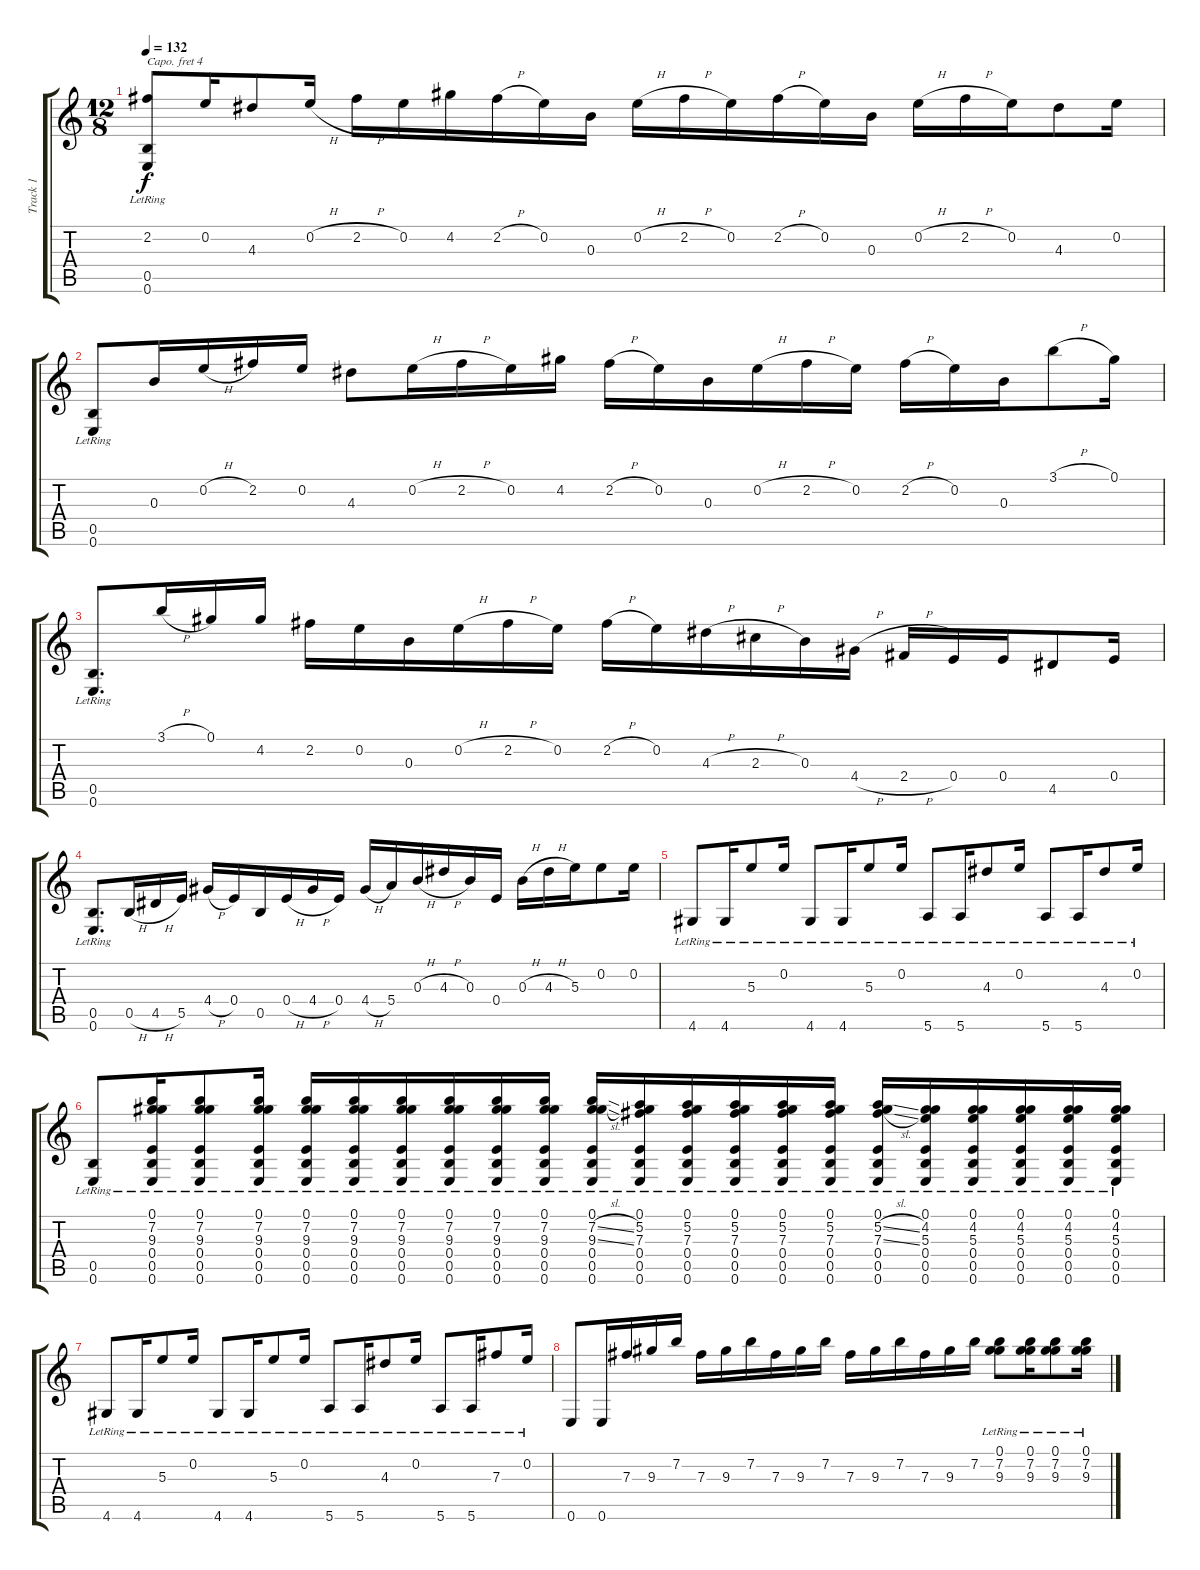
\track ("Track 1" "Track 1") {instrument acousticguitarsteel}
\staff {score tabs}
\capo 4
\tuning (E4 C4 G3 C3 G2 C2) {hide}
\ts (12 8)
\tempo 132
\clef g2
\ks c
(2.2{lr} 0.5{lr} 0.6{lr}).8{dy f} 0.2.16 4.3.8 0.2{h}.16 2.2{h}.16 0.2.16 4.2.16 2.2{h}.16 0.2.16 0.3.16 0.2{h}.16 2.2{h}.16 0.2.16 2.2{h}.16 0.2.16 0.3.16 0.2{h}.16 2.2{h}.16 0.2.16 4.3.8 0.2.16 |
(0.5{lr} 0.6{lr}).8 0.3.16 0.2{h}.16 2.2.16 0.2.16 4.3.8 0.2{h}.16 2.2{h}.16 0.2.16 4.2.16 2.2{h}.16 0.2.16 0.3.16 0.2{h}.16 2.2{h}.16 0.2.16 2.2{h}.16 0.2.16 0.3.16 3.1{h}.8 0.1.16 |
(0.5{lr} 0.6{lr}).8{d} 3.1{h}.16 0.1.16 4.2.16 2.2.16 0.2.16 0.3.16 0.2{h}.16 2.2{h}.16 0.2.16 2.2{h}.16 0.2.16 4.3{h}.16 2.3{h}.16 0.3.16 4.4{h}.16 2.4{h}.16 0.4.16 0.4.16 4.5.8 0.4.16 |
(0.5{lr} 0.6{lr}).8{d} 0.5{h}.16 4.5{h}.16 5.5.16 4.4{h}.16 0.4.16 0.5.16 0.4{h}.16 4.4{h}.16 0.4.16 4.4{h}.16 5.4.16 0.3{h}.16 4.3{h}.16 0.3.16 0.4.16 0.3{h}.16 4.3{h}.16 5.3.16 0.2.8 0.2.16 |
4.6{lr}.8 4.6{lr}.16 5.3{lr}.8 0.2{lr}.16 4.6{lr}.8 4.6{lr}.16 5.3{lr}.8 0.2{lr}.16 5.6{lr}.8 5.6{lr}.16 4.3{lr}.8 0.2{lr}.16 5.6{lr}.8 5.6{lr}.16 4.3{lr}.8 0.2{lr}.16 |
(0.5{lr} 0.6{lr}).8 (0.1{lr} 7.2{lr} 9.3{lr} 0.4{lr} 0.5{lr} 0.6{lr}).16 (0.1{lr} 7.2{lr} 9.3{lr} 0.4{lr} 0.5{lr} 0.6{lr}).8 (0.1{lr} 7.2{lr} 9.3{lr} 0.4{lr} 0.5{lr} 0.6{lr}).16 (0.1{lr} 7.2{lr} 9.3{lr} 0.4{lr} 0.5{lr} 0.6{lr}).16 (0.1{lr} 7.2{lr} 9.3{lr} 0.4{lr} 0.5{lr} 0.6{lr}).16 (0.1{lr} 7.2{lr} 9.3{lr} 0.4{lr} 0.5{lr} 0.6{lr}).16 (0.1{lr} 7.2{lr} 9.3{lr} 0.4{lr} 0.5{lr} 0.6{lr}).16 (0.1{lr} 7.2{lr} 9.3{lr} 0.4{lr} 0.5{lr} 0.6{lr}).16 (0.1{lr} 7.2{lr} 9.3{lr} 0.4{lr} 0.5{lr} 0.6{lr}).16 (0.1{lr} 7.2{sl lr} 9.3{sl lr} 0.4{lr} 0.5{lr} 0.6{lr}).16 (0.1{lr} 5.2{lr} 7.3{lr} 0.4{lr} 0.5{lr} 0.6{lr}).16 (0.1{lr} 5.2{lr} 7.3{lr} 0.4{lr} 0.5{lr} 0.6{lr}).16 (0.1{lr} 5.2{lr} 7.3{lr} 0.4{lr} 0.5{lr} 0.6{lr}).16 (0.1{lr} 5.2{lr} 7.3{lr} 0.4{lr} 0.5{lr} 0.6{lr}).16 (0.1{lr} 5.2{lr} 7.3{lr} 0.4{lr} 0.5{lr} 0.6{lr}).16 (0.1{lr} 5.2{sl lr} 7.3{sl lr} 0.4{lr} 0.5{lr} 0.6{lr}).16 (0.1{lr} 4.2{lr} 5.3{lr} 0.4{lr} 0.5{lr} 0.6{lr}).16 (0.1{lr} 4.2{lr} 5.3{lr} 0.4{lr} 0.5{lr} 0.6{lr}).16 (0.1{lr} 4.2{lr} 5.3{lr} 0.4{lr} 0.5{lr} 0.6{lr}).16 (0.1{lr} 4.2{lr} 5.3{lr} 0.4{lr} 0.5{lr} 0.6{lr}).16 (0.1{lr} 4.2{lr} 5.3{lr} 0.4{lr} 0.5{lr} 0.6{lr}).16 |
4.6{lr}.8 4.6{lr}.16 5.3{lr}.8 0.2{lr}.16 4.6{lr}.8 4.6{lr}.16 5.3{lr}.8 0.2{lr}.16 5.6{lr}.8 5.6{lr}.16 4.3{lr}.8 0.2{lr}.16 5.6{lr}.8 5.6{lr}.16 7.3{lr}.8 0.2{lr}.16 |
0.6.8 0.6.16 7.3.16 9.3.16 7.2.16 7.3.16 9.3.16 7.2.16 7.3.16 9.3.16 7.2.16 7.3.16 9.3.16 7.2.16 7.3.16 9.3.16 7.2.16 (0.1{lr} 7.2{lr} 9.3{lr}).8 (0.1{lr} 7.2{lr} 9.3{lr}).16 (0.1{lr} 7.2{lr} 9.3{lr}).8 (0.1{lr} 7.2{lr} 9.3{lr}).16
